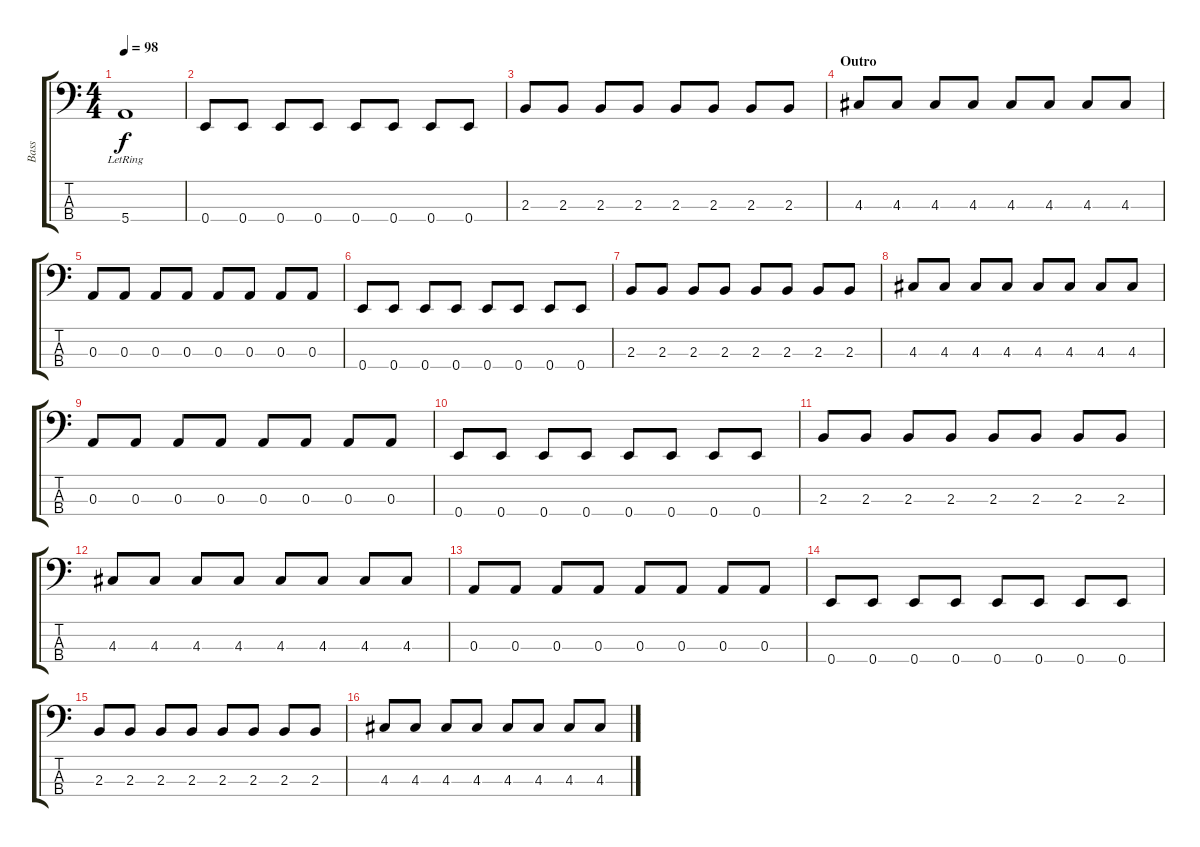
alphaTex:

\track ("Bass" "Bass") {instrument acousticbass}
\staff {score tabs}
\tuning (G2 D2 A1 E1) {hide}
\ts (4 4)
\tempo 98
\clef f4
\ks c
5.4{lr}.1{dy f} |
0.4.8 0.4.8 0.4.8 0.4.8 0.4.8 0.4.8 0.4.8 0.4.8 |
2.3.8 2.3.8 2.3.8 2.3.8 2.3.8 2.3.8 2.3.8 2.3.8 |
\section ("" "Outro")
4.3.8 4.3.8 4.3.8 4.3.8 4.3.8 4.3.8 4.3.8 4.3.8 |
0.3.8 0.3.8 0.3.8 0.3.8 0.3.8 0.3.8 0.3.8 0.3.8 |
0.4.8 0.4.8 0.4.8 0.4.8 0.4.8 0.4.8 0.4.8 0.4.8 |
2.3.8 2.3.8 2.3.8 2.3.8 2.3.8 2.3.8 2.3.8 2.3.8 |
4.3.8 4.3.8 4.3.8 4.3.8 4.3.8 4.3.8 4.3.8 4.3.8 |
0.3.8 0.3.8 0.3.8 0.3.8 0.3.8 0.3.8 0.3.8 0.3.8 |
0.4.8 0.4.8 0.4.8 0.4.8 0.4.8 0.4.8 0.4.8 0.4.8 |
2.3.8 2.3.8 2.3.8 2.3.8 2.3.8 2.3.8 2.3.8 2.3.8 |
4.3.8 4.3.8 4.3.8 4.3.8 4.3.8 4.3.8 4.3.8 4.3.8 |
0.3.8 0.3.8 0.3.8 0.3.8 0.3.8 0.3.8 0.3.8 0.3.8 |
0.4.8 0.4.8 0.4.8 0.4.8 0.4.8 0.4.8 0.4.8 0.4.8 |
2.3.8 2.3.8 2.3.8 2.3.8 2.3.8 2.3.8 2.3.8 2.3.8 |
4.3.8 4.3.8 4.3.8 4.3.8 4.3.8 4.3.8 4.3.8 4.3.8
